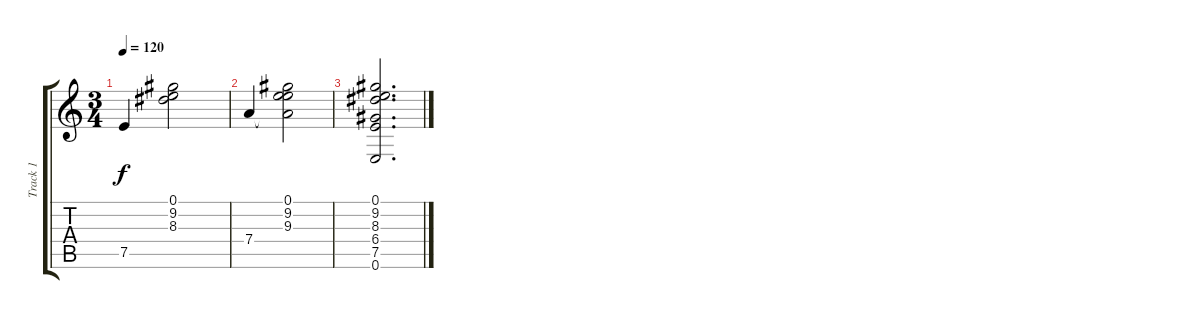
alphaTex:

\track ("Track 1" "Track 1") {instrument acousticguitarsteel}
\staff {score tabs}
\tuning (E4 B3 G3 D3 A2 E2) {hide}
\ts (3 4)
\tempo 120
\clef g2
\ks c
7.5.4{dy f} (0.1 9.2 8.3).2 |
7.4.4 (0.1 9.2 9.3 7.4{t}).2 |
(0.1 9.2 8.3 6.4 7.5 0.6).2{d}
